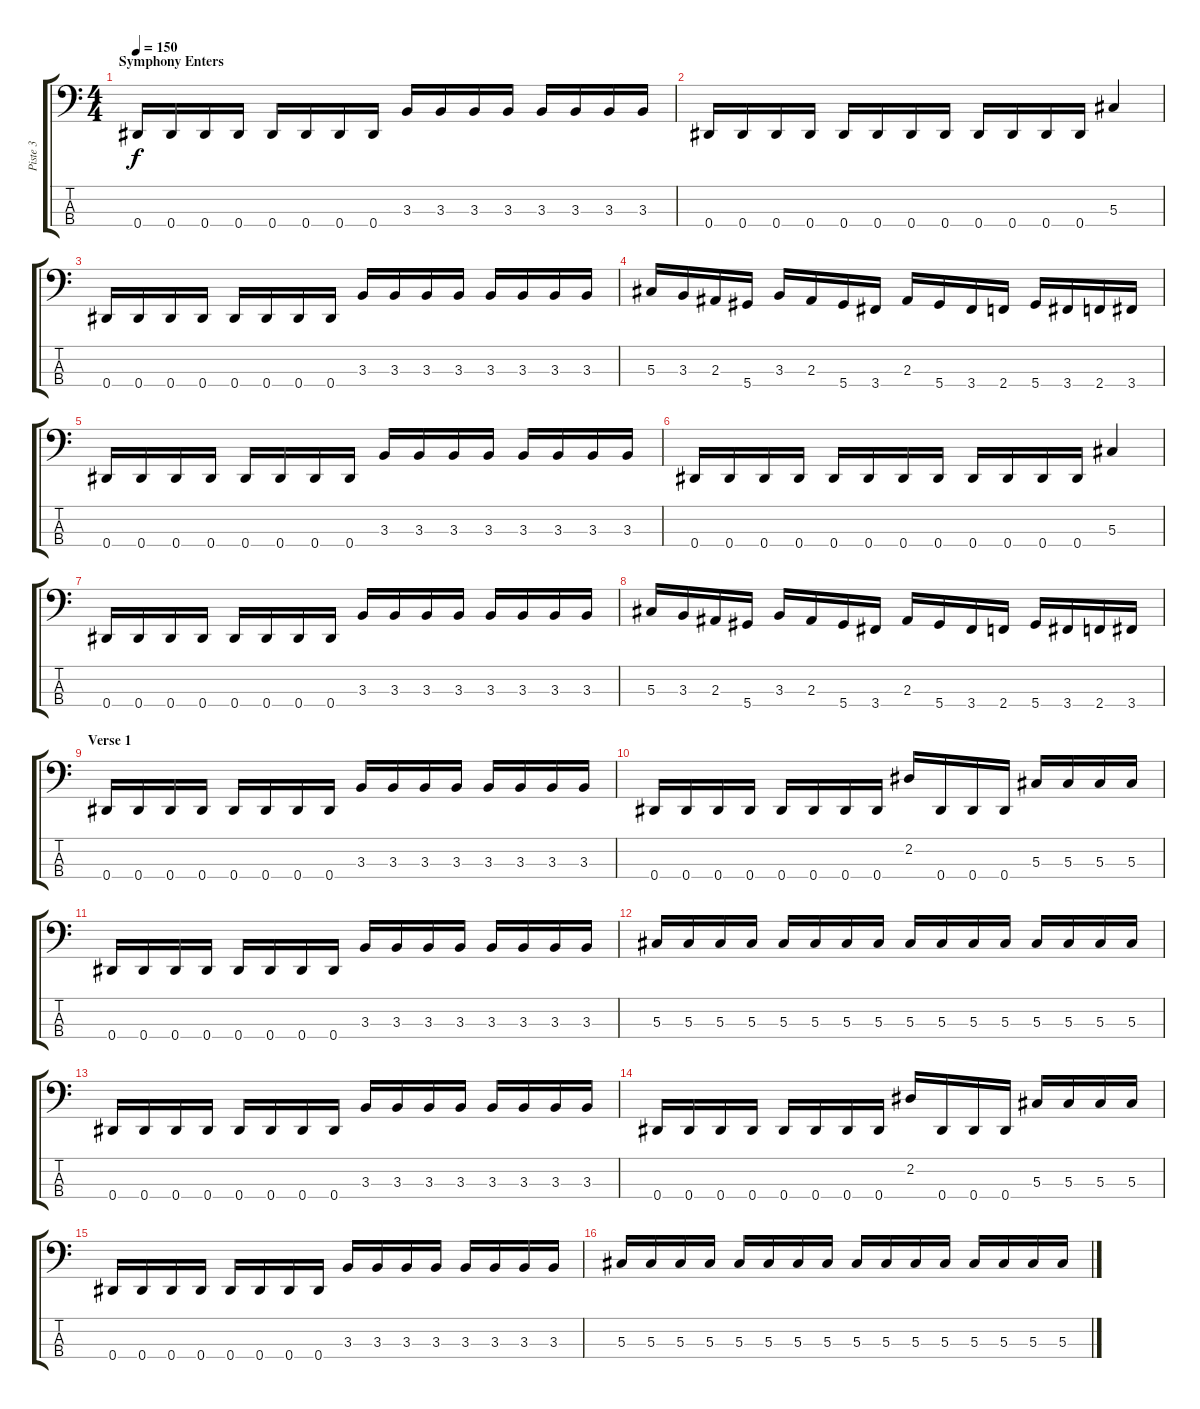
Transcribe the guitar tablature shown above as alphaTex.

\track ("Piste 3" "Piste 3") {instrument electricbassfinger}
\staff {score tabs}
\tuning (Gb2 Db2 Ab1 Eb1) {hide}
\ts (4 4)
\section ("" "Symphony Enters")
\tempo 150
\clef f4
\ks c
0.4.16{dy f} 0.4.16 0.4.16 0.4.16 0.4.16 0.4.16 0.4.16 0.4.16 3.3.16 3.3.16 3.3.16 3.3.16 3.3.16 3.3.16 3.3.16 3.3.16 |
0.4.16 0.4.16 0.4.16 0.4.16 0.4.16 0.4.16 0.4.16 0.4.16 0.4.16 0.4.16 0.4.16 0.4.16 5.3.4 |
0.4.16 0.4.16 0.4.16 0.4.16 0.4.16 0.4.16 0.4.16 0.4.16 3.3.16 3.3.16 3.3.16 3.3.16 3.3.16 3.3.16 3.3.16 3.3.16 |
5.3.16 3.3.16 2.3.16 5.4.16 3.3.16 2.3.16 5.4.16 3.4.16 2.3.16 5.4.16 3.4.16 2.4.16 5.4.16 3.4.16 2.4.16 3.4.16 |
0.4.16 0.4.16 0.4.16 0.4.16 0.4.16 0.4.16 0.4.16 0.4.16 3.3.16 3.3.16 3.3.16 3.3.16 3.3.16 3.3.16 3.3.16 3.3.16 |
0.4.16 0.4.16 0.4.16 0.4.16 0.4.16 0.4.16 0.4.16 0.4.16 0.4.16 0.4.16 0.4.16 0.4.16 5.3.4 |
0.4.16 0.4.16 0.4.16 0.4.16 0.4.16 0.4.16 0.4.16 0.4.16 3.3.16 3.3.16 3.3.16 3.3.16 3.3.16 3.3.16 3.3.16 3.3.16 |
5.3.16 3.3.16 2.3.16 5.4.16 3.3.16 2.3.16 5.4.16 3.4.16 2.3.16 5.4.16 3.4.16 2.4.16 5.4.16 3.4.16 2.4.16 3.4.16 |
\section ("" "Verse 1")
0.4.16 0.4.16 0.4.16 0.4.16 0.4.16 0.4.16 0.4.16 0.4.16 3.3.16 3.3.16 3.3.16 3.3.16 3.3.16 3.3.16 3.3.16 3.3.16 |
0.4.16 0.4.16 0.4.16 0.4.16 0.4.16 0.4.16 0.4.16 0.4.16 2.2.16 0.4.16 0.4.16 0.4.16 5.3.16 5.3.16 5.3.16 5.3.16 |
0.4.16 0.4.16 0.4.16 0.4.16 0.4.16 0.4.16 0.4.16 0.4.16 3.3.16 3.3.16 3.3.16 3.3.16 3.3.16 3.3.16 3.3.16 3.3.16 |
5.3.16 5.3.16 5.3.16 5.3.16 5.3.16 5.3.16 5.3.16 5.3.16 5.3.16 5.3.16 5.3.16 5.3.16 5.3.16 5.3.16 5.3.16 5.3.16 |
0.4.16 0.4.16 0.4.16 0.4.16 0.4.16 0.4.16 0.4.16 0.4.16 3.3.16 3.3.16 3.3.16 3.3.16 3.3.16 3.3.16 3.3.16 3.3.16 |
0.4.16 0.4.16 0.4.16 0.4.16 0.4.16 0.4.16 0.4.16 0.4.16 2.2.16 0.4.16 0.4.16 0.4.16 5.3.16 5.3.16 5.3.16 5.3.16 |
0.4.16 0.4.16 0.4.16 0.4.16 0.4.16 0.4.16 0.4.16 0.4.16 3.3.16 3.3.16 3.3.16 3.3.16 3.3.16 3.3.16 3.3.16 3.3.16 |
5.3.16 5.3.16 5.3.16 5.3.16 5.3.16 5.3.16 5.3.16 5.3.16 5.3.16 5.3.16 5.3.16 5.3.16 5.3.16 5.3.16 5.3.16 5.3.16
